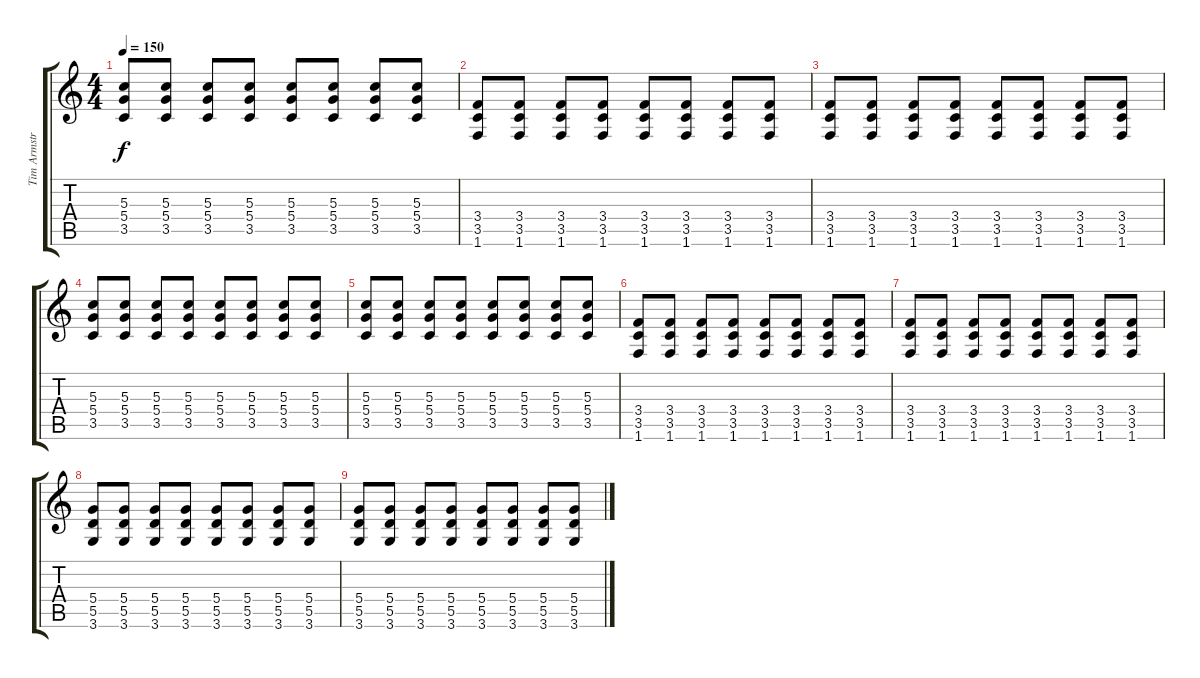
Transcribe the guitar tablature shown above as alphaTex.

\track ("Tim Armstrong" "Tim Armstr") {instrument distortionguitar}
\staff {score tabs}
\tuning (E4 B3 G3 D3 A2 E2) {hide}
\ts (4 4)
\tempo 150
\clef g2
\ks c
(5.3 5.4 3.5).8{dy f} (5.3 5.4 3.5).8 (5.3 5.4 3.5).8 (5.3 5.4 3.5).8 (5.3 5.4 3.5).8 (5.3 5.4 3.5).8 (5.3 5.4 3.5).8 (5.3 5.4 3.5).8 |
(3.4 3.5 1.6).8 (3.4 3.5 1.6).8 (3.4 3.5 1.6).8 (3.4 3.5 1.6).8 (3.4 3.5 1.6).8 (3.4 3.5 1.6).8 (3.4 3.5 1.6).8 (3.4 3.5 1.6).8 |
(3.4 3.5 1.6).8 (3.4 3.5 1.6).8 (3.4 3.5 1.6).8 (3.4 3.5 1.6).8 (3.4 3.5 1.6).8 (3.4 3.5 1.6).8 (3.4 3.5 1.6).8 (3.4 3.5 1.6).8 |
(5.3 5.4 3.5).8 (5.3 5.4 3.5).8 (5.3 5.4 3.5).8 (5.3 5.4 3.5).8 (5.3 5.4 3.5).8 (5.3 5.4 3.5).8 (5.3 5.4 3.5).8 (5.3 5.4 3.5).8 |
(5.3 5.4 3.5).8 (5.3 5.4 3.5).8 (5.3 5.4 3.5).8 (5.3 5.4 3.5).8 (5.3 5.4 3.5).8 (5.3 5.4 3.5).8 (5.3 5.4 3.5).8 (5.3 5.4 3.5).8 |
(3.4 3.5 1.6).8 (3.4 3.5 1.6).8 (3.4 3.5 1.6).8 (3.4 3.5 1.6).8 (3.4 3.5 1.6).8 (3.4 3.5 1.6).8 (3.4 3.5 1.6).8 (3.4 3.5 1.6).8 |
(3.4 3.5 1.6).8 (3.4 3.5 1.6).8 (3.4 3.5 1.6).8 (3.4 3.5 1.6).8 (3.4 3.5 1.6).8 (3.4 3.5 1.6).8 (3.4 3.5 1.6).8 (3.4 3.5 1.6).8 |
(5.4 5.5 3.6).8 (5.4 5.5 3.6).8 (5.4 5.5 3.6).8 (5.4 5.5 3.6).8 (5.4 5.5 3.6).8 (5.4 5.5 3.6).8 (5.4 5.5 3.6).8 (5.4 5.5 3.6).8 |
(5.4 5.5 3.6).8 (5.4 5.5 3.6).8 (5.4 5.5 3.6).8 (5.4 5.5 3.6).8 (5.4 5.5 3.6).8 (5.4 5.5 3.6).8 (5.4 5.5 3.6).8 (5.4 5.5 3.6).8
